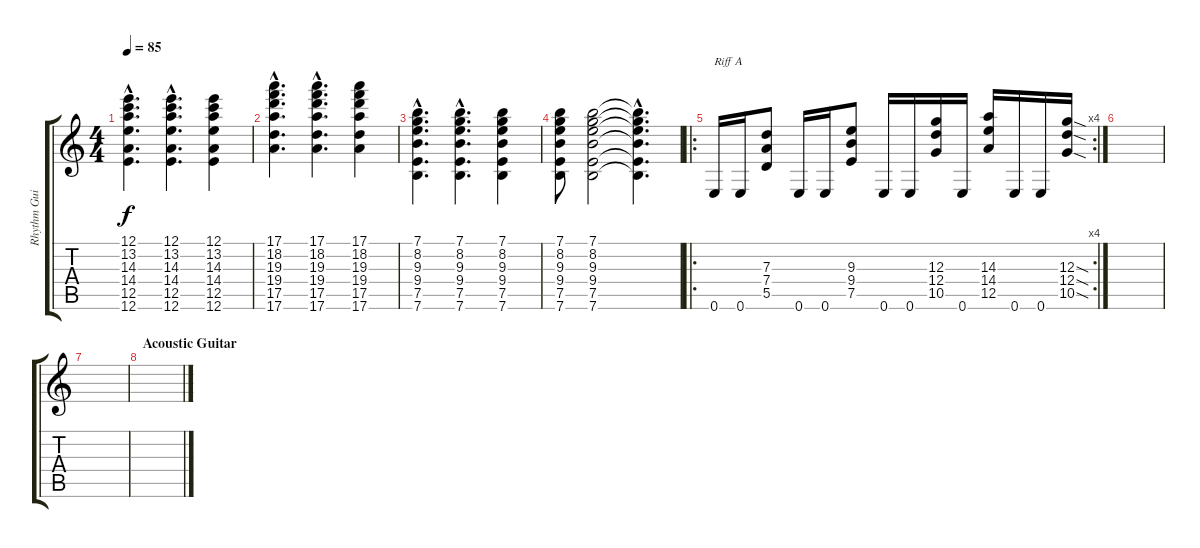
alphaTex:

\track ("Rhythm Guitar" "Rhythm Gui") {instrument overdrivenguitar}
\staff {score tabs}
\tuning (E4 B3 G3 D3 A2 E2) {hide}
\ts (4 4)
\tempo 85
\clef g2
\ks c
(12.1{hac} 13.2{hac} 14.3{hac} 14.4{hac} 12.5{hac} 12.6{hac}).4{d dy f} (12.1{hac} 13.2{hac} 14.3{hac} 14.4{hac} 12.5{hac} 12.6{hac}).4{d} (12.1 13.2 14.3 14.4 12.5 12.6).4 |
(17.1{hac} 18.2{hac} 19.3{hac} 19.4{hac} 17.5{hac} 17.6{hac}).4{d} (17.1{hac} 18.2{hac} 19.3{hac} 19.4{hac} 17.5{hac} 17.6{hac}).4{d} (17.1 18.2 19.3 19.4 17.5 17.6).4 |
(7.1{hac} 8.2{hac} 9.3{hac} 9.4{hac} 7.5{hac} 7.6{hac}).4{d} (7.1{hac} 8.2{hac} 9.3{hac} 9.4{hac} 7.5{hac} 7.6{hac}).4{d} (7.1 8.2 9.3 9.4 7.5 7.6).4 |
(7.1 8.2 9.3 9.4 7.5 7.6).8 (7.1 8.2 9.3 9.4 7.5 7.6).2 (7.1{hac t} 8.2{hac t} 9.3{hac t} 9.4{hac t} 7.5{hac t} 7.6{hac t}).4{d} |
\ro
\rc 4
0.6.16{txt "Riff A" volume 16 instrument overdrivenguitar} 0.6.16 (7.3 7.4 5.5).8 0.6.16 0.6.16 (9.3 9.4 7.5).8 0.6.16 0.6.16 (12.3 12.4 10.5).16 0.6.16 (14.3 14.4 12.5).16 0.6.16 0.6.16 (12.3{sod} 12.4{sod} 10.5{sod}).16 |
|
|
\section ("" "Acoustic Guitar")
